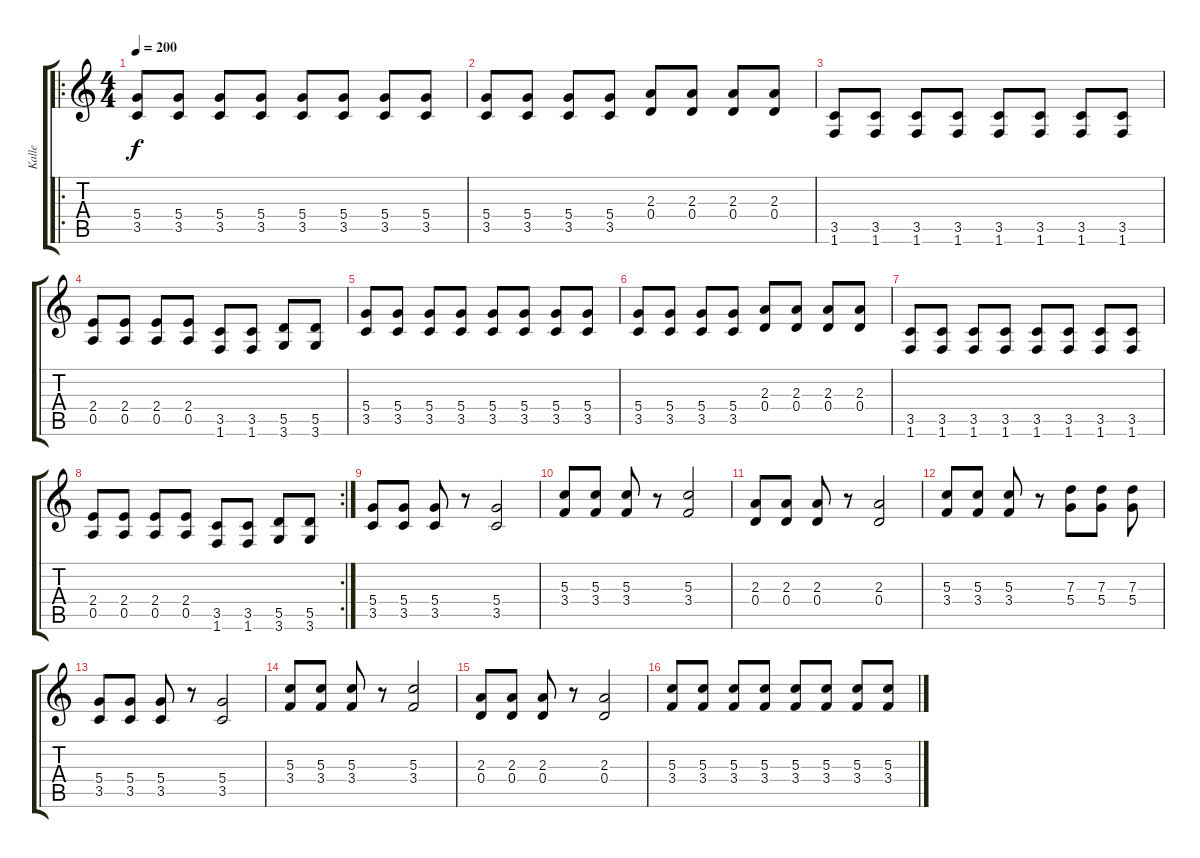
\track ("Kalle" "Kalle") {instrument distortionguitar}
\staff {score tabs}
\tuning (E4 B3 G3 D3 A2 E2) {hide}
\ro
\ts (4 4)
\tempo 200
\clef g2
\ks c
(5.4 3.5).8{dy f} (5.4 3.5).8 (5.4 3.5).8 (5.4 3.5).8 (5.4 3.5).8 (5.4 3.5).8 (5.4 3.5).8 (5.4 3.5).8 |
(5.4 3.5).8 (5.4 3.5).8 (5.4 3.5).8 (5.4 3.5).8 (2.3 0.4).8 (2.3 0.4).8 (2.3 0.4).8 (2.3 0.4).8 |
(3.5 1.6).8 (3.5 1.6).8 (3.5 1.6).8 (3.5 1.6).8 (3.5 1.6).8 (3.5 1.6).8 (3.5 1.6).8 (3.5 1.6).8 |
(2.4 0.5).8 (2.4 0.5).8 (2.4 0.5).8 (2.4 0.5).8 (3.5 1.6).8 (3.5 1.6).8 (5.5 3.6).8 (5.5 3.6).8 |
(5.4 3.5).8 (5.4 3.5).8 (5.4 3.5).8 (5.4 3.5).8 (5.4 3.5).8 (5.4 3.5).8 (5.4 3.5).8 (5.4 3.5).8 |
(5.4 3.5).8 (5.4 3.5).8 (5.4 3.5).8 (5.4 3.5).8 (2.3 0.4).8 (2.3 0.4).8 (2.3 0.4).8 (2.3 0.4).8 |
(3.5 1.6).8 (3.5 1.6).8 (3.5 1.6).8 (3.5 1.6).8 (3.5 1.6).8 (3.5 1.6).8 (3.5 1.6).8 (3.5 1.6).8 |
\rc 2
(2.4 0.5).8 (2.4 0.5).8 (2.4 0.5).8 (2.4 0.5).8 (3.5 1.6).8 (3.5 1.6).8 (5.5 3.6).8 (5.5 3.6).8 |
(5.4 3.5).8 (5.4 3.5).8 (5.4 3.5).8 r.8 (5.4 3.5).2 |
(5.3 3.4).8 (5.3 3.4).8 (5.3 3.4).8 r.8 (5.3 3.4).2 |
(2.3 0.4).8 (2.3 0.4).8 (2.3 0.4).8 r.8 (2.3 0.4).2 |
(5.3 3.4).8 (5.3 3.4).8 (5.3 3.4).8 r.8 (7.3 5.4).8 (7.3 5.4).8 (7.3 5.4).8 |
(5.4 3.5).8 (5.4 3.5).8 (5.4 3.5).8 r.8 (5.4 3.5).2 |
(5.3 3.4).8 (5.3 3.4).8 (5.3 3.4).8 r.8 (5.3 3.4).2 |
(2.3 0.4).8 (2.3 0.4).8 (2.3 0.4).8 r.8 (2.3 0.4).2 |
(5.3 3.4).8 (5.3 3.4).8 (5.3 3.4).8 (5.3 3.4).8 (5.3 3.4).8 (5.3 3.4).8 (5.3 3.4).8 (5.3 3.4).8
